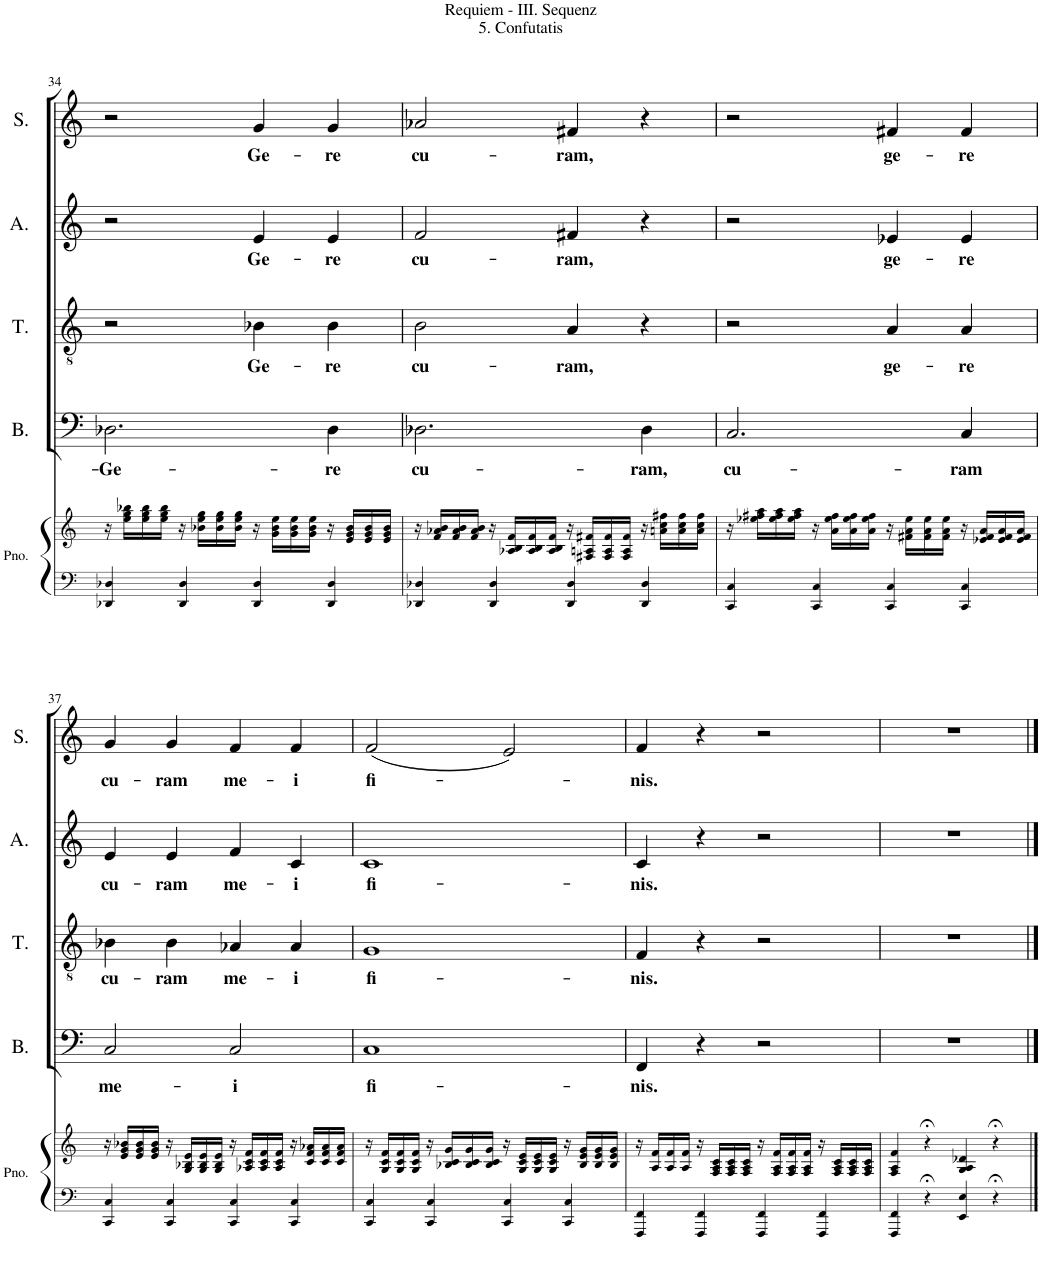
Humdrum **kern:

**kern	**kern	**kern	**text	**kern	**text	**kern	**text	**kern	**text
*part5	*part5	*part4	*part4	*part3	*part3	*part2	*part2	*part1	*part1
*staff6	*staff5	*staff4	*staff4	*staff3	*staff3	*staff2	*staff2	*staff1	*staff1
*I"Piano	*	*I"Bass	*	*I"Tenor	*	*I"Alto	*	*I"Soprano	*
*I'Pno.	*	*I'B.	*	*I'T.	*	*I'A.	*	*I'S.	*
!!LO:PB:g=z
*clefF4	*clefG2	*clefF4	*	*clefGv2	*	*clefG2	*	*clefG2	*
*k[]	*k[]	*k[]	*	*k[]	*	*k[]	*	*k[]	*
*M4/4	*M4/4	*M4/4	*	*M4/4	*	*M4/4	*	*M4/4	*
*met(c)	*met(c)	*met(c)	*	*met(c)	*	*met(c)	*	*met(c)	*
=34	=34	=34	=34	=34	=34	=34	=34	=34	=34
!	!	!	!LO:LY:b	!	!	!	!	!	!
4DD-X/ 4D-X/	16r	2.D-X\	-Ge-	2r	.	2r	.	2r	.
.	16ee\ 16gg\ 16bb-X\LL	.	.	.	.	.	.	.	.
.	16ee\ 16gg\ 16bb-\	.	.	.	.	.	.	.	.
.	16ee\ 16gg\ 16bb-\JJ	.	.	.	.	.	.	.	.
4DD-/ 4D-/	16r	.	.	.	.	.	.	.	.
.	16b-X\ 16ee\ 16gg\LL	.	.	.	.	.	.	.	.
.	16b-\ 16ee\ 16gg\	.	.	.	.	.	.	.	.
.	16b-\ 16ee\ 16gg\JJ	.	.	.	.	.	.	.	.
!	!	!	!	!	!LO:LY:b	!	!LO:LY:b	!	!LO:LY:b
4DD-/ 4D-/	16r	.	.	4B-X\	Ge-	4e/	Ge-	4g/	Ge-
.	16g\ 16b-\ 16ee\LL	.	.	.	.	.	.	.	.
.	16g\ 16b-\ 16ee\	.	.	.	.	.	.	.	.
.	16g\ 16b-\ 16ee\JJ	.	.	.	.	.	.	.	.
!	!	!	!LO:LY:b	!	!LO:LY:b	!	!LO:LY:b	!	!LO:LY:b
4DD-/ 4D-/	16r	4D-\	-re	4B-\	-re	4e/	-re	4g/	-re
.	16e/ 16g/ 16b-/LL	.	.	.	.	.	.	.	.
.	16e/ 16g/ 16b-/	.	.	.	.	.	.	.	.
.	16e/ 16g/ 16b-/JJ	.	.	.	.	.	.	.	.
=35	=35	=35	=35	=35	=35	=35	=35	=35	=35
!	!	!	!LO:LY:b	!	!LO:LY:b	!	!LO:LY:b	!	!LO:LY:b
4DD-X/ 4D-X/	16r	2.D-X\	cu-	2B\	cu-	2f/	cu-	2a-X/	cu-
.	16f/ 16a-X/ 16b/LL	.	.	.	.	.	.	.	.
.	16f/ 16a-/ 16b/	.	.	.	.	.	.	.	.
.	16f/ 16a-/ 16b/JJ	.	.	.	.	.	.	.	.
4DD-/ 4D-/	16r	.	.	.	.	.	.	.	.
.	16A-X/ 16B/ 16f/LL	.	.	.	.	.	.	.	.
.	16A-/ 16B/ 16f/	.	.	.	.	.	.	.	.
.	16A-/ 16B/ 16f/JJ	.	.	.	.	.	.	.	.
!	!	!	!	!	!LO:LY:b	!	!LO:LY:b	!	!LO:LY:b
4DD-/ 4D-/	16r	.	.	4A/	-ram,	4f#X/	-ram,	4f#X/	-ram,
.	16F#X/ 16An/ 16f#X/LL	.	.	.	.	.	.	.	.
.	16F#/ 16A/ 16f#/	.	.	.	.	.	.	.	.
.	16F#/ 16A/ 16f#/JJ	.	.	.	.	.	.	.	.
!	!	!	!LO:LY:b	!	!	!	!	!	!
4DD-/ 4D-/	16r	4D-\	-ram,	4r	.	4r	.	4r	.
.	16an\ 16cc\ 16ff#X\LL	.	.	.	.	.	.	.	.
.	16a\ 16cc\ 16ff#\	.	.	.	.	.	.	.	.
.	16a\ 16cc\ 16ff#\JJ	.	.	.	.	.	.	.	.
=36	=36	=36	=36	=36	=36	=36	=36	=36	=36
!	!	!	!LO:LY:b	!	!	!	!	!	!
4CC/ 4C/	16r	2.C/	cu-	2r	.	2r	.	2r	.
.	16ee-X\ 16ff#X\ 16aa\LL	.	.	.	.	.	.	.	.
.	16ee-\ 16ff#\ 16aa\	.	.	.	.	.	.	.	.
.	16ee-\ 16ff#\ 16aa\JJ	.	.	.	.	.	.	.	.
4CC/ 4C/	16r	.	.	.	.	.	.	.	.
.	16a\ 16ee-\ 16ff#\LL	.	.	.	.	.	.	.	.
.	16a\ 16ee-\ 16ff#\	.	.	.	.	.	.	.	.
.	16a\ 16ee-\ 16ff#\JJ	.	.	.	.	.	.	.	.
!	!	!	!	!	!LO:LY:b	!	!LO:LY:b	!	!LO:LY:b
4CC/ 4C/	16r	.	.	4A/	ge-	4e-X/	ge-	4f#X/	ge-
.	16f#X\ 16a\ 16ee-\LL	.	.	.	.	.	.	.	.
.	16f#\ 16a\ 16ee-\	.	.	.	.	.	.	.	.
.	16f#\ 16a\ 16ee-\JJ	.	.	.	.	.	.	.	.
!	!	!	!LO:LY:b	!	!LO:LY:b	!	!LO:LY:b	!	!LO:LY:b
4CC/ 4C/	16r	4C/	-ram	4A/	-re	4e-/	-re	4f#/	-re
.	16e-X/ 16f#/ 16a/LL	.	.	.	.	.	.	.	.
.	16e-/ 16f#/ 16a/	.	.	.	.	.	.	.	.
.	16e-/ 16f#/ 16a/JJ	.	.	.	.	.	.	.	.
!!LO:LB:g=z
=37	=37	=37	=37	=37	=37	=37	=37	=37	=37
!	!	!	!LO:LY:b	!	!LO:LY:b	!	!LO:LY:b	!	!LO:LY:b
4CC/ 4C/	16r	2C/	me-	4B-X\	cu-	4e/	cu-	4g/	cu-
.	16e/ 16g/ 16b-X/LL	.	.	.	.	.	.	.	.
.	16e/ 16g/ 16b-/	.	.	.	.	.	.	.	.
.	16e/ 16g/ 16b-/JJ	.	.	.	.	.	.	.	.
!	!	!	!	!	!LO:LY:b	!	!LO:LY:b	!	!LO:LY:b
4CC/ 4C/	16r	.	.	4B-\	-ram	4e/	-ram	4g/	-ram
.	16G/ 16B-X/ 16e/LL	.	.	.	.	.	.	.	.
.	16G/ 16B-/ 16e/	.	.	.	.	.	.	.	.
.	16G/ 16B-/ 16e/JJ	.	.	.	.	.	.	.	.
!	!	!	!LO:LY:b	!	!LO:LY:b	!	!LO:LY:b	!	!LO:LY:b
4CC/ 4C/	16r	2C/	-i	4A-X/	me-	4f/	me-	4f/	me-
.	16A-X/ 16c/ 16f/LL	.	.	.	.	.	.	.	.
.	16A-/ 16c/ 16f/	.	.	.	.	.	.	.	.
.	16A-/ 16c/ 16f/JJ	.	.	.	.	.	.	.	.
!	!	!	!	!	!LO:LY:b	!	!LO:LY:b	!	!LO:LY:b
4CC/ 4C/	16r	.	.	4A-/	-i	4c/	-i	4f/	-i
.	16c/ 16f/ 16a-X/LL	.	.	.	.	.	.	.	.
.	16c/ 16f/ 16a-/	.	.	.	.	.	.	.	.
.	16c/ 16f/ 16a-/JJ	.	.	.	.	.	.	.	.
=38	=38	=38	=38	=38	=38	=38	=38	=38	=38
!	!	!	!LO:LY:b	!	!LO:LY:b	!	!LO:LY:b	!	!LO:LY:b
4CC/ 4C/	16r	1C	fi-	1G	fi-	1c	fi-	(2f/	fi-
.	16G/ 16c/ 16f/LL	.	.	.	.	.	.	.	.
.	16G/ 16c/ 16f/	.	.	.	.	.	.	.	.
.	16G/ 16c/ 16f/JJ	.	.	.	.	.	.	.	.
4CC/ 4C/	16r	.	.	.	.	.	.	.	.
.	16B-X/ 16c/ 16g/LL	.	.	.	.	.	.	.	.
.	16B-/ 16c/ 16g/	.	.	.	.	.	.	.	.
.	16B-/ 16c/ 16g/JJ	.	.	.	.	.	.	.	.
4CC/ 4C/	16r	.	.	.	.	.	.	2e/)	.
.	16G/ 16c/ 16e/LL	.	.	.	.	.	.	.	.
.	16G/ 16c/ 16e/	.	.	.	.	.	.	.	.
.	16G/ 16c/ 16e/JJ	.	.	.	.	.	.	.	.
4CC/ 4C/	16r	.	.	.	.	.	.	.	.
.	16B-/ 16e/ 16g/LL	.	.	.	.	.	.	.	.
.	16B-/ 16e/ 16g/	.	.	.	.	.	.	.	.
.	16B-/ 16e/ 16g/JJ	.	.	.	.	.	.	.	.
=39	=39	=39	=39	=39	=39	=39	=39	=39	=39
!	!	!	!LO:LY:b	!	!LO:LY:b	!	!LO:LY:b	!	!LO:LY:b
4FFF/ 4FF/	16r	4FF/	-nis.	4F/	-nis.	4c/	-nis.	4f/	-nis.
.	16A/ 16f/LL	.	.	.	.	.	.	.	.
.	16A/ 16f/	.	.	.	.	.	.	.	.
.	16A/ 16f/JJ	.	.	.	.	.	.	.	.
4FFF/ 4FF/	16r	4r	.	4r	.	4r	.	4r	.
.	16F/ 16A/ 16c/LL	.	.	.	.	.	.	.	.
.	16F/ 16A/ 16c/	.	.	.	.	.	.	.	.
.	16F/ 16A/ 16c/JJ	.	.	.	.	.	.	.	.
4FFF/ 4FF/	16r	2r	.	2r	.	2r	.	2r	.
.	16F/ 16A/ 16f/LL	.	.	.	.	.	.	.	.
.	16F/ 16A/ 16f/	.	.	.	.	.	.	.	.
.	16F/ 16A/ 16f/JJ	.	.	.	.	.	.	.	.
4FFF/ 4FF/	16r	.	.	.	.	.	.	.	.
.	16F/ 16A/ 16c/LL	.	.	.	.	.	.	.	.
.	16F/ 16A/ 16c/	.	.	.	.	.	.	.	.
.	16F/ 16A/ 16c/JJ	.	.	.	.	.	.	.	.
=40	=40	=40	=40	=40	=40	=40	=40	=40	=40
4FFF/ 4FF/	4F/ 4A/ 4f/	1r	.	1r	.	1r	.	1r	.
4r;<	4r;<	.	.	.	.	.	.	.	.
4EE/ 4E/	4G/ 4A/ 4d-X/	.	.	.	.	.	.	.	.
4r;<	4r;<	.	.	.	.	.	.	.	.
==	==	==	==	==	==	==	==	==	==
*-	*-	*-	*-	*-	*-	*-	*-	*-	*-
